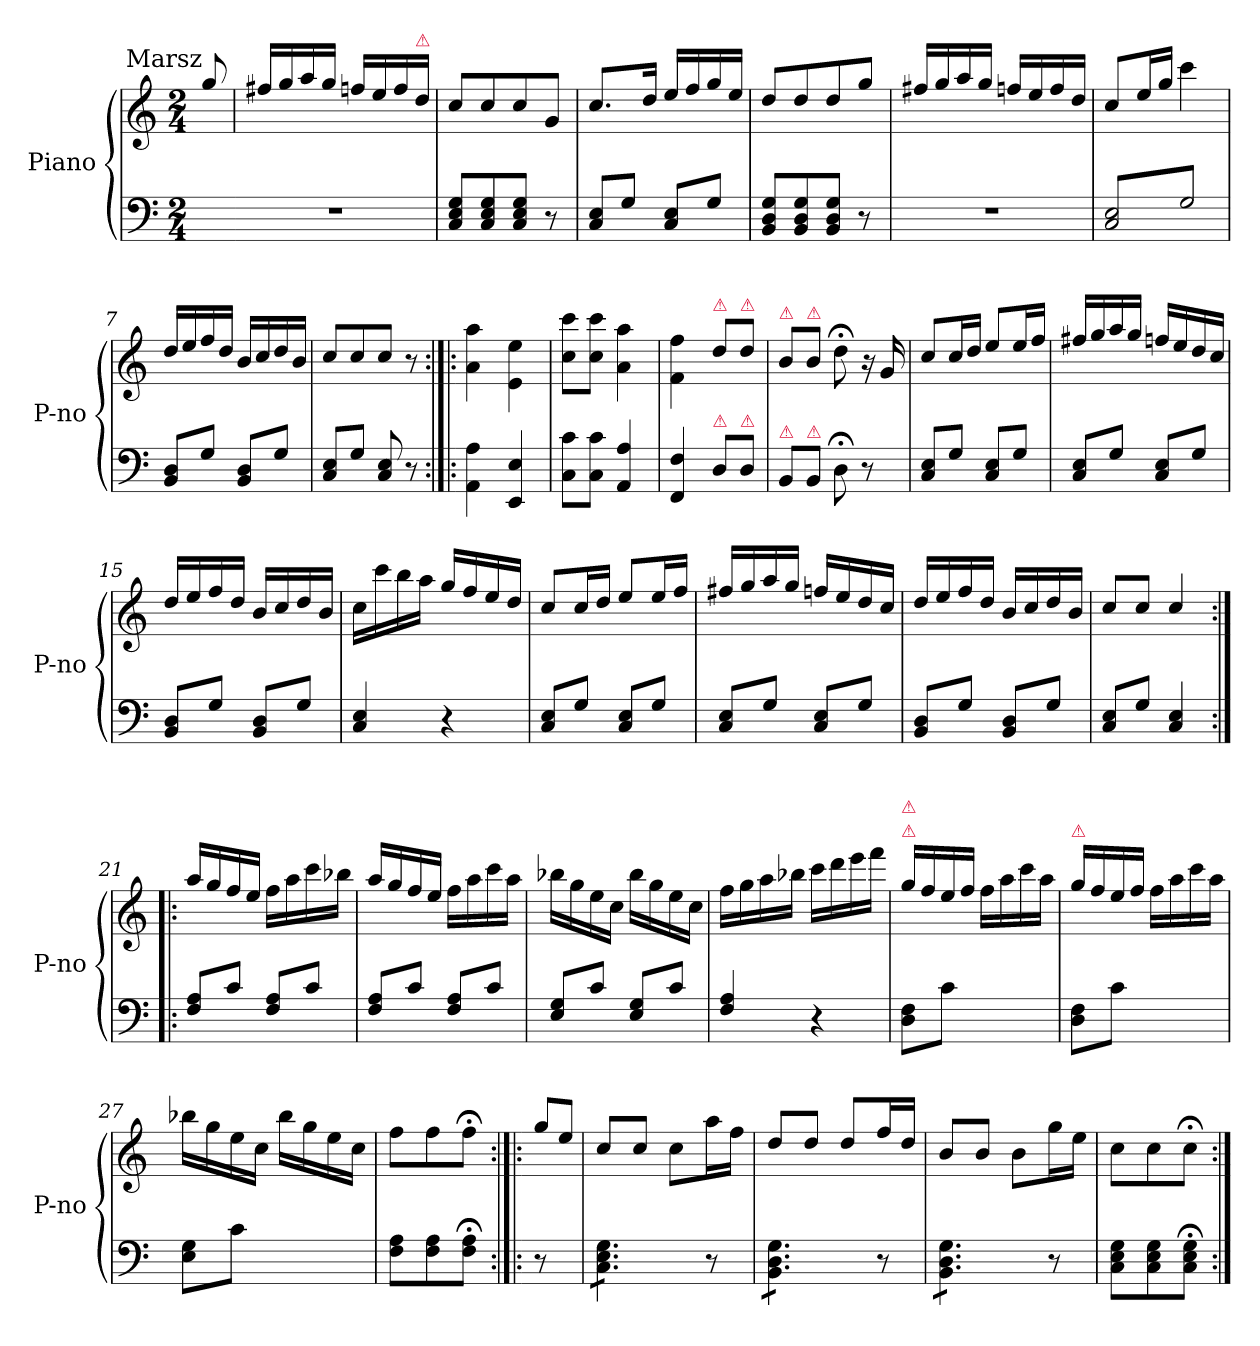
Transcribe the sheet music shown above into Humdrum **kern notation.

**kern	**kern
*part1	*part1
*staff2	*staff1
*I"Piano	*
*I'P-no	*
*clefF4	*clefG2
*k[]	*k[]
*M2/4	*M2/4
=	=
!	!LO:TX:a:rj:t=Marsz
8ryy	8gg/
=1-	=1
2r	16ff#X/LL
.	16gg/
.	16aa/
.	16gg/JJ
.	16ffn/LL
.	16ee/
.	16ff/
!	!LO:TX:a:color=crimson:t=⚠
.	16dd/JJ
=2	=2
8C/ 8E/ 8G/L	8cc/L
8C/ 8E/ 8G/	8cc/
8C/ 8E/ 8G/J	8cc/
8r	8g/J
=3	=3
8C/ 8E/L	8.cc/L
8G/J	.
.	16dd/Jk
8C/ 8E/L	16ee/LL
.	16ff/
8G/J	16gg/
.	16ee/JJ
=4	=4
8BB/ 8D/ 8G/L	8dd/L
8BB/ 8D/ 8G/	8dd/
8BB/ 8D/ 8G/J	8dd/
8r	8gg/J
=5	=5
2r	16ff#X/LL
.	16gg/
.	16aa/
.	16gg/JJ
.	16ffn/LL
.	16ee/
.	16ff/
.	16dd/JJ
=6	=6
*tremolo	*
8C/ 8E/L	8cc/L
8G/	16ee/L
.	16gg/JJ
8C/ 8E/	4ccc\
8G/J	.
*Xtremolo	*
=7	=7
8BB/ 8D/L	16dd/LL
.	16ee/
8G/J	16ff/
.	16dd/JJ
8BB/ 8D/L	16b/LL
.	16cc/
8G/J	16dd/
.	16b/JJ
=8	=8
8C/ 8E/L	8cc/L
8G/J	8cc/
8C/ 8E/	8cc/J
8r	8r
=9:|!|:	=9:|!|:
4AA\ 4A\	4a\ 4aa\
4EE/ 4E/	4e\ 4ee\
=10	=10
8C\ 8c\L	8cc\ 8ccc\L
8C\ 8c\J	8cc\ 8ccc\J
4AA/ 4A/	4a\ 4aa\
=11	=11
4FF/ 4F/	4f\ 4ff\
!	!LO:TX:a:color=crimson:t=⚠
!LO:TX:a:color=crimson:t=⚠	!
8D/L	8dd/L
!	!LO:TX:a:color=crimson:t=⚠
!LO:TX:a:color=crimson:t=⚠	!
8D/J	8dd/J
=12	=12
!	!LO:TX:a:color=crimson:t=⚠
!LO:TX:a:color=crimson:t=⚠	!
8BB/L	8b/L
!	!LO:TX:a:color=crimson:t=⚠
!LO:TX:a:color=crimson:t=⚠	!
8BB/J	8b/J
8D;<\	8dd;<\
8r	16r
.	16g/
=13	=13
8C/ 8E/L	8cc/L
8G/J	16cc/L
.	16dd/JJ
8C/ 8E/L	8ee/L
8G/J	16ee/L
.	16ff/JJ
=14	=14
8C/ 8E/L	16ff#X/LL
.	16gg/
8G/J	16aa/
.	16gg/JJ
8C/ 8E/L	16ffn/LL
.	16ee/
8G/J	16dd/
.	16cc/JJ
=15	=15
8BB/ 8D/L	16dd/LL
.	16ee/
8G/J	16ff/
.	16dd/JJ
8BB/ 8D/L	16b/LL
.	16cc/
8G/J	16dd/
.	16b/JJ
=16	=16
4C/ 4E/	16cc\LL
.	16ccc\
.	16bb\
.	16aa\JJ
4r	16gg/LL
.	16ff/
.	16ee/
.	16dd/JJ
=17	=17
8C/ 8E/L	8cc/L
8G/J	16cc/L
.	16dd/JJ
8C/ 8E/L	8ee/L
8G/J	16ee/L
.	16ff/JJ
=18	=18
8C/ 8E/L	16ff#X/LL
.	16gg/
8G/J	16aa/
.	16gg/JJ
8C/ 8E/L	16ffn/LL
.	16ee/
8G/J	16dd/
.	16cc/JJ
=19	=19
8BB/ 8D/L	16dd/LL
.	16ee/
8G/J	16ff/
.	16dd/JJ
8BB/ 8D/L	16b/LL
.	16cc/
8G/J	16dd/
.	16b/JJ
=20	=20
8C/ 8E/L	8cc/L
8G/J	8cc/J
4C/ 4E/	4cc/
=21:|!|:	=21:|!|:
8F/ 8A/L	16aa/LL
.	16gg/
8c/J	16ff/
.	16ee/JJ
8F/ 8A/L	16ff\LL
.	16aa\
8c/J	16ccc\
.	16bb-X\JJ
=22	=22
8F/ 8A/L	16aa/LL
.	16gg/
8c/J	16ff/
.	16ee/JJ
8F/ 8A/L	16ff\LL
.	16aa\
8c/J	16ccc\
.	16aa\JJ
=23	=23
8E/ 8G/L	16bb-X\LL
.	16gg\
8c/J	16ee\
.	16cc\JJ
8E/ 8G/L	16bb-\LL
.	16gg\
8c/J	16ee\
.	16cc\JJ
=24	=24
4F/ 4A/	16ff\LL
.	16gg\
.	16aa\
.	16bb-X\JJ
4r	16ccc\LL
.	16ddd\
.	16eee\
.	16fff\JJ
=25	=25
!	!LO:TX:a:color=crimson:t=⚠
8D\ 8F\L	16gg/LL
.	16ff/
8c\J	16ee/
.	16ff/JJ
4ryy	16ff\LL
.	16aa\
.	16ccc\
.	16aa\JJ
!	!LO:TX:a:color=crimson:t=⚠
=26	=26
!	!LO:TX:a:color=crimson:t=⚠
8D\ 8F\L	16gg/LL
.	16ff/
8c\J	16ee/
.	16ff/JJ
4ryy	16ff\LL
.	16aa\
.	16ccc\
.	16aa\JJ
=27	=27
8E\ 8G\L	16bb-X\LL
.	16gg\
8c\J	16ee\
.	16cc\JJ
4ryy	16bb-\LL
.	16gg\
.	16ee\
.	16cc\JJ
=	=
8F\ 8A\L	8ff\L
8F\ 8A\	8ff\
8F;<\ 8A;<\J	8ff;<\J
=28:|!|:	=28:|!|:
!	!LO:N:vis=8
8r	16gg/L
!	!LO:N:vis=8
.	16ee/J
=29	=29
*tremolo	*
8C\ 8E\ 8G\L	8cc/L
8C\ 8E\ 8G\	8cc/J
8C\ 8E\ 8G\J	8cc\L
8r	16aa\L
.	16ff\JJ
=30	=30
8BB\ 8D\ 8G\L	8dd/L
8BB\ 8D\ 8G\	8dd/J
8BB\ 8D\ 8G\J	8dd/L
8r	16ff/L
.	16dd/JJ
=31	=31
8BB\ 8D\ 8G\L	8b/L
8BB\ 8D\ 8G\	8b/J
8BB\ 8D\ 8G\J	8b\L
*Xtremolo	*
8r	16gg\L
.	16ee\JJ
=32	=32
8C\ 8E\ 8G\L	8cc\L
8C\ 8E\ 8G\	8cc\
8C;<\ 8E;<\ 8G;<\J	8cc;<\J
=:|!	=:|!
*-	*-
